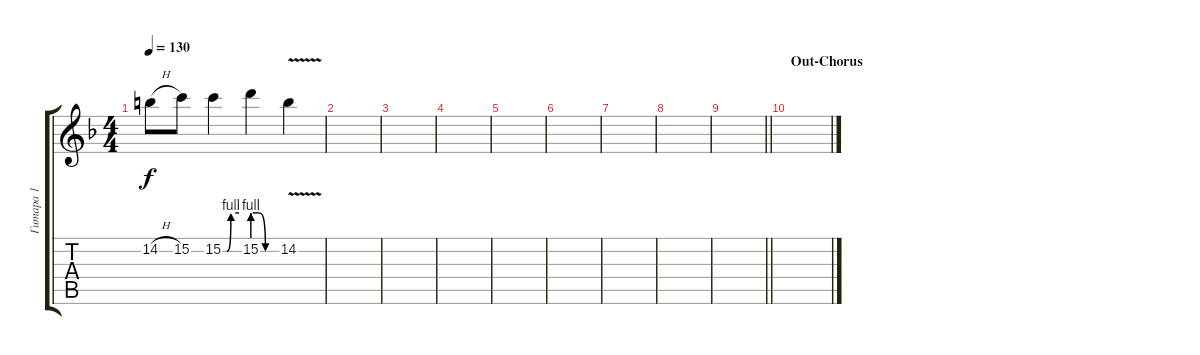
\track ("Гитара 1" "Гитара 1") {instrument acousticguitarsteel}
\staff {score tabs}
\tuning (D4 A3 F3 C3 G2 D2) {hide}
\ts (4 4)
\tempo 130
\clef g2
\ks dminor
14.2{h}.8{dy f} 15.2.8 15.2{be (custom 0 0 15 0 30 4 60 4)}.4 15.2{be (custom 0 4 15 4 32 0 60 0)}.4 14.2{v}.4 |
|
|
|
|
|
|
|
\barLineRight lightlight
|
\section ("" "Out-Chorus")
